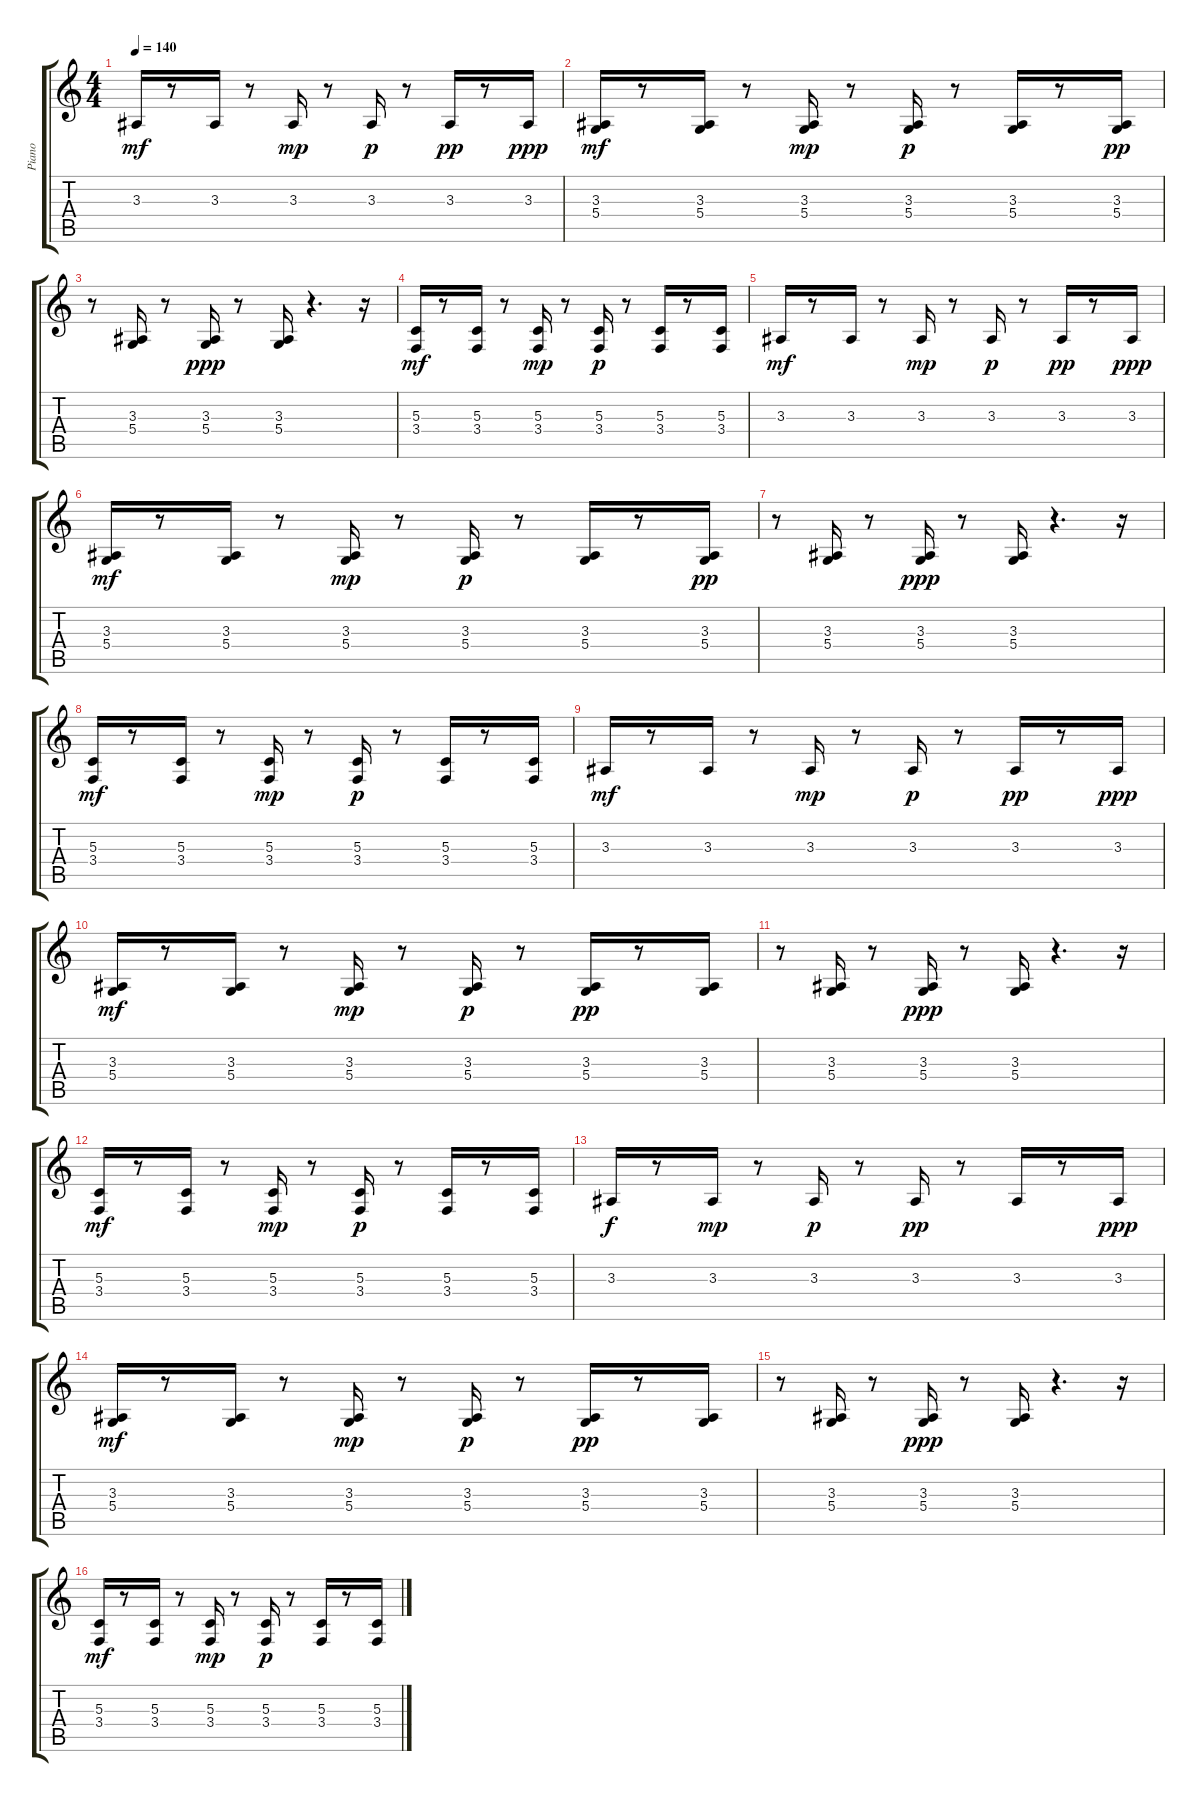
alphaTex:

\track ("Piano" "Piano") {instrument brightacousticpiano}
\staff {score tabs}
\tuning (E4 B3 G3 D3 A2 E2) {hide}
\ts (4 4)
\tempo 140
\clef g2
\ks c
3.3.16{dy mf} r.8 3.3.16{balance 2} r.8 3.3.16{dy mp balance 12} r.8 3.3.16{dy p balance 9} r.8 3.3.16{dy pp} r.8 3.3.16{dy ppp balance 7} |
(3.3 5.4).16{dy mf} r.8 (3.3 5.4).16{balance 11} r.8 (3.3 5.4).16{dy mp balance 12} r.8 (3.3 5.4).16{dy p balance 6} r.8 (3.3 5.4).16 r.8 (3.3 5.4).16{dy pp balance 12} |
r.8 (3.3 5.4).16{balance 11} r.8 (3.3 5.4).16{dy ppp balance 9} r.8 (3.3 5.4).16 r.4{d} r.16 |
(5.3 3.4).16{dy mf balance 4} r.8 (5.3 3.4).16{balance 4} r.8 (5.3 3.4).16{dy mp balance 7} r.8 (5.3 3.4).16{dy p balance 12} r.8 (5.3 3.4).16 r.8 (5.3 3.4).16{balance 9} |
3.3.16{dy mf} r.8 3.3.16{balance 12} r.8 3.3.16{dy mp balance 12} r.8 3.3.16{dy p balance 7} r.8 3.3.16{dy pp} r.8 3.3.16{dy ppp balance 2} |
(3.3 5.4).16{dy mf} r.8 (3.3 5.4).16{balance 13} r.8 (3.3 5.4).16{dy mp balance 6} r.8 (3.3 5.4).16{dy p balance 13} r.8 (3.3 5.4).16 r.8 (3.3 5.4).16{dy pp} |
r.8 (3.3 5.4).16{balance 8} r.8 (3.3 5.4).16{dy ppp balance 4} r.8 (3.3 5.4).16 r.4{d} r.16 |
(5.3 3.4).16{dy mf balance 3} r.8 (5.3 3.4).16{balance 2} r.8 (5.3 3.4).16{dy mp balance 5} r.8 (5.3 3.4).16{dy p balance 2} r.8 (5.3 3.4).16 r.8 (5.3 3.4).16{balance 8} |
3.3.16{dy mf} r.8 3.3.16{balance 10} r.8 3.3.16{dy mp balance 6} r.8 3.3.16{dy p balance 5} r.8 3.3.16{dy pp} r.8 3.3.16{dy ppp balance 4} |
(3.3 5.4).16{dy mf} r.8 (3.3 5.4).16{balance 4} r.8 (3.3 5.4).16{dy mp balance 2} r.8 (3.3 5.4).16{dy p balance 8} r.8 (3.3 5.4).16{dy pp} r.8 (3.3 5.4).16{balance 10} |
r.8 (3.3 5.4).16{balance 2} r.8 (3.3 5.4).16{dy ppp balance 8} r.8 (3.3 5.4).16 r.4{d} r.16 |
(5.3 3.4).16{dy mf balance 4} r.8 (5.3 3.4).16{balance 9} r.8 (5.3 3.4).16{dy mp balance 7} r.8 (5.3 3.4).16{dy p balance 1} r.8 (5.3 3.4).16 r.8 (5.3 3.4).16{balance 2} |
3.3.16{dy f} r.8 3.3.16{dy mp balance 6} r.8 3.3.16{dy p balance 8} r.8 3.3.16{dy pp balance 11} r.8 3.3.16 r.8 3.3.16{dy ppp balance 2} |
(3.3 5.4).16{dy mf} r.8 (3.3 5.4).16{balance 10} r.8 (3.3 5.4).16{dy mp balance 10} r.8 (3.3 5.4).16{dy p balance 14} r.8 (3.3 5.4).16{dy pp} r.8 (3.3 5.4).16{balance 13} |
r.8 (3.3 5.4).16{balance 4} r.8 (3.3 5.4).16{dy ppp balance 7} r.8 (3.3 5.4).16 r.4{d} r.16 |
(5.3 3.4).16{dy mf balance 7} r.8 (5.3 3.4).16{balance 3} r.8 (5.3 3.4).16{dy mp balance 1} r.8 (5.3 3.4).16{dy p balance 2} r.8 (5.3 3.4).16 r.8 (5.3 3.4).16{balance 14}
